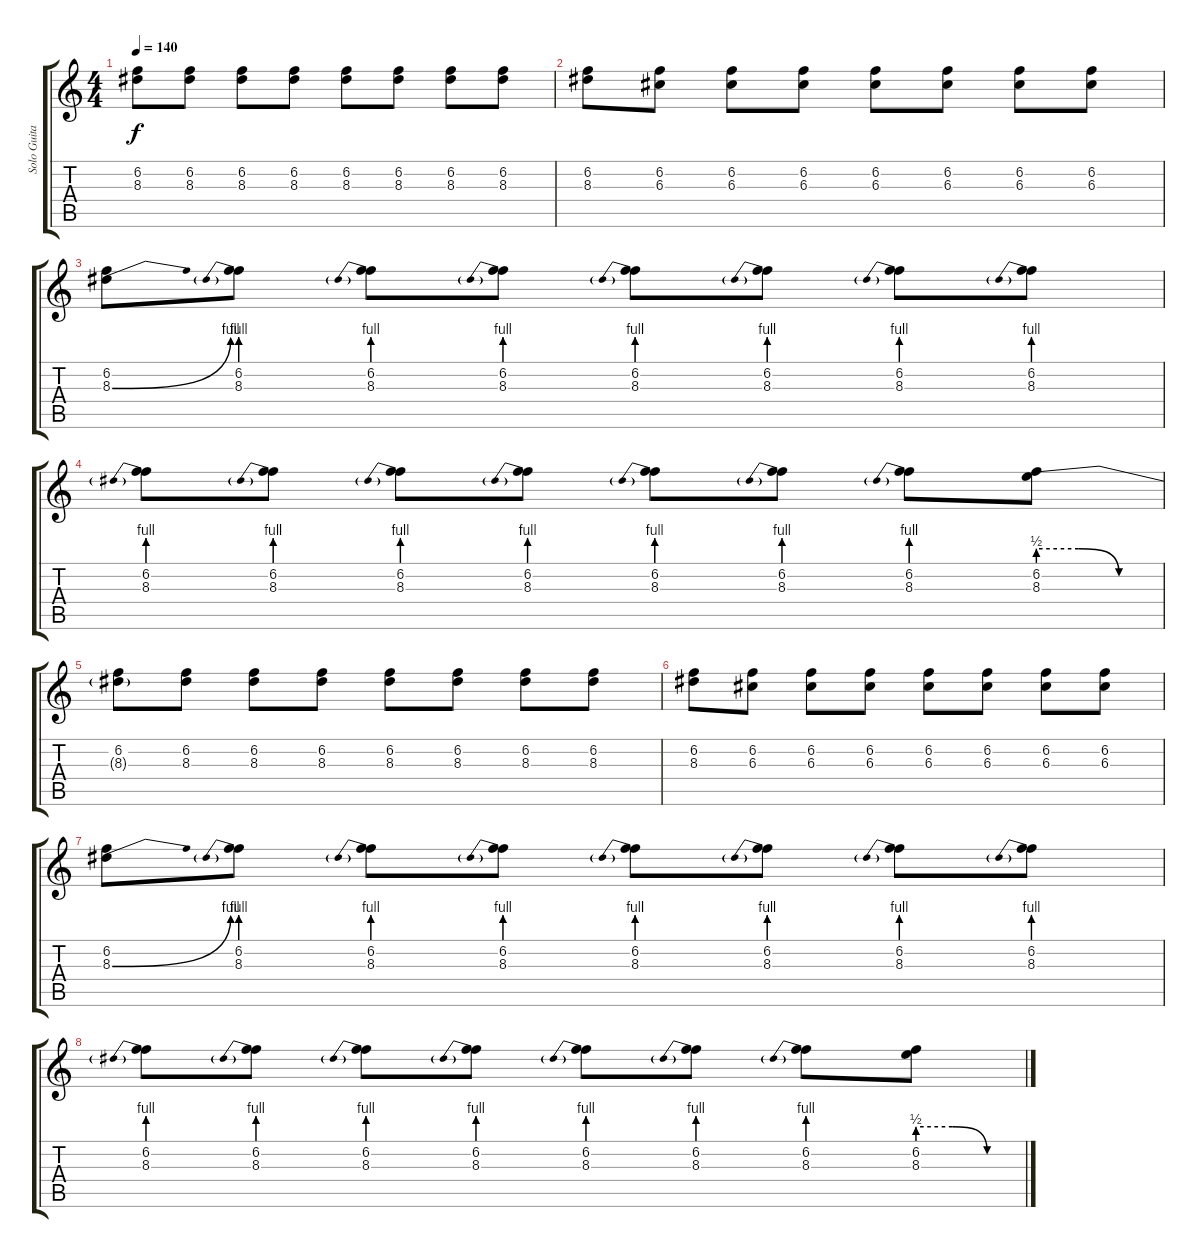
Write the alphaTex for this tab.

\track ("Solo Guitar" "Solo Guita") {instrument distortionguitar}
\staff {score tabs}
\tuning (E4 B3 G3 D3 A2 E2) {hide}
\ts (4 4)
\tempo 140
\clef g2
\ks c
(6.2 8.3{t}).8{dy f} (6.2 8.3).8 (6.2 8.3).8 (6.2 8.3).8 (6.2 8.3).8 (6.2 8.3).8 (6.2 8.3).8 (6.2 8.3).8 |
(6.2 8.3).8 (6.2 6.3).8 (6.2 6.3).8 (6.2 6.3).8 (6.2 6.3).8 (6.2 6.3).8 (6.2 6.3).8 (6.2 6.3).8 |
(6.2 8.3{be (bend 0 0 60 4)}).8 (6.2 8.3{be (prebend 0 4 60 4)}).8 (6.2 8.3{be (prebend 0 4 60 4)}).8 (6.2 8.3{be (prebend 0 4 60 4)}).8 (6.2 8.3{be (prebend 0 4 60 4)}).8 (6.2 8.3{be (prebend 0 4 60 4)}).8 (6.2 8.3{be (prebend 0 4 60 4)}).8 (6.2 8.3{be (prebend 0 4 60 4)}).8 |
(6.2 8.3{be (prebend 0 4 60 4)}).8 (6.2 8.3{be (prebend 0 4 60 4)}).8 (6.2 8.3{be (prebend 0 4 60 4)}).8 (6.2 8.3{be (prebend 0 4 60 4)}).8 (6.2 8.3{be (prebend 0 4 60 4)}).8 (6.2 8.3{be (prebend 0 4 60 4)}).8 (6.2 8.3{be (prebend 0 4 60 4)}).8 (6.2 8.3{be (custom 0 2 20 2 40 0 60 0)}).8 |
(6.2 8.3{t}).8 (6.2 8.3).8 (6.2 8.3).8 (6.2 8.3).8 (6.2 8.3).8 (6.2 8.3).8 (6.2 8.3).8 (6.2 8.3).8 |
(6.2 8.3).8 (6.2 6.3).8 (6.2 6.3).8 (6.2 6.3).8 (6.2 6.3).8 (6.2 6.3).8 (6.2 6.3).8 (6.2 6.3).8 |
(6.2 8.3{be (bend 0 0 60 4)}).8 (6.2 8.3{be (prebend 0 4 60 4)}).8 (6.2 8.3{be (prebend 0 4 60 4)}).8 (6.2 8.3{be (prebend 0 4 60 4)}).8 (6.2 8.3{be (prebend 0 4 60 4)}).8 (6.2 8.3{be (prebend 0 4 60 4)}).8 (6.2 8.3{be (prebend 0 4 60 4)}).8 (6.2 8.3{be (prebend 0 4 60 4)}).8 |
(6.2 8.3{be (prebend 0 4 60 4)}).8 (6.2 8.3{be (prebend 0 4 60 4)}).8 (6.2 8.3{be (prebend 0 4 60 4)}).8 (6.2 8.3{be (prebend 0 4 60 4)}).8 (6.2 8.3{be (prebend 0 4 60 4)}).8 (6.2 8.3{be (prebend 0 4 60 4)}).8 (6.2 8.3{be (prebend 0 4 60 4)}).8 (6.2 8.3{be (custom 0 2 20 2 40 0 60 0)}).8
